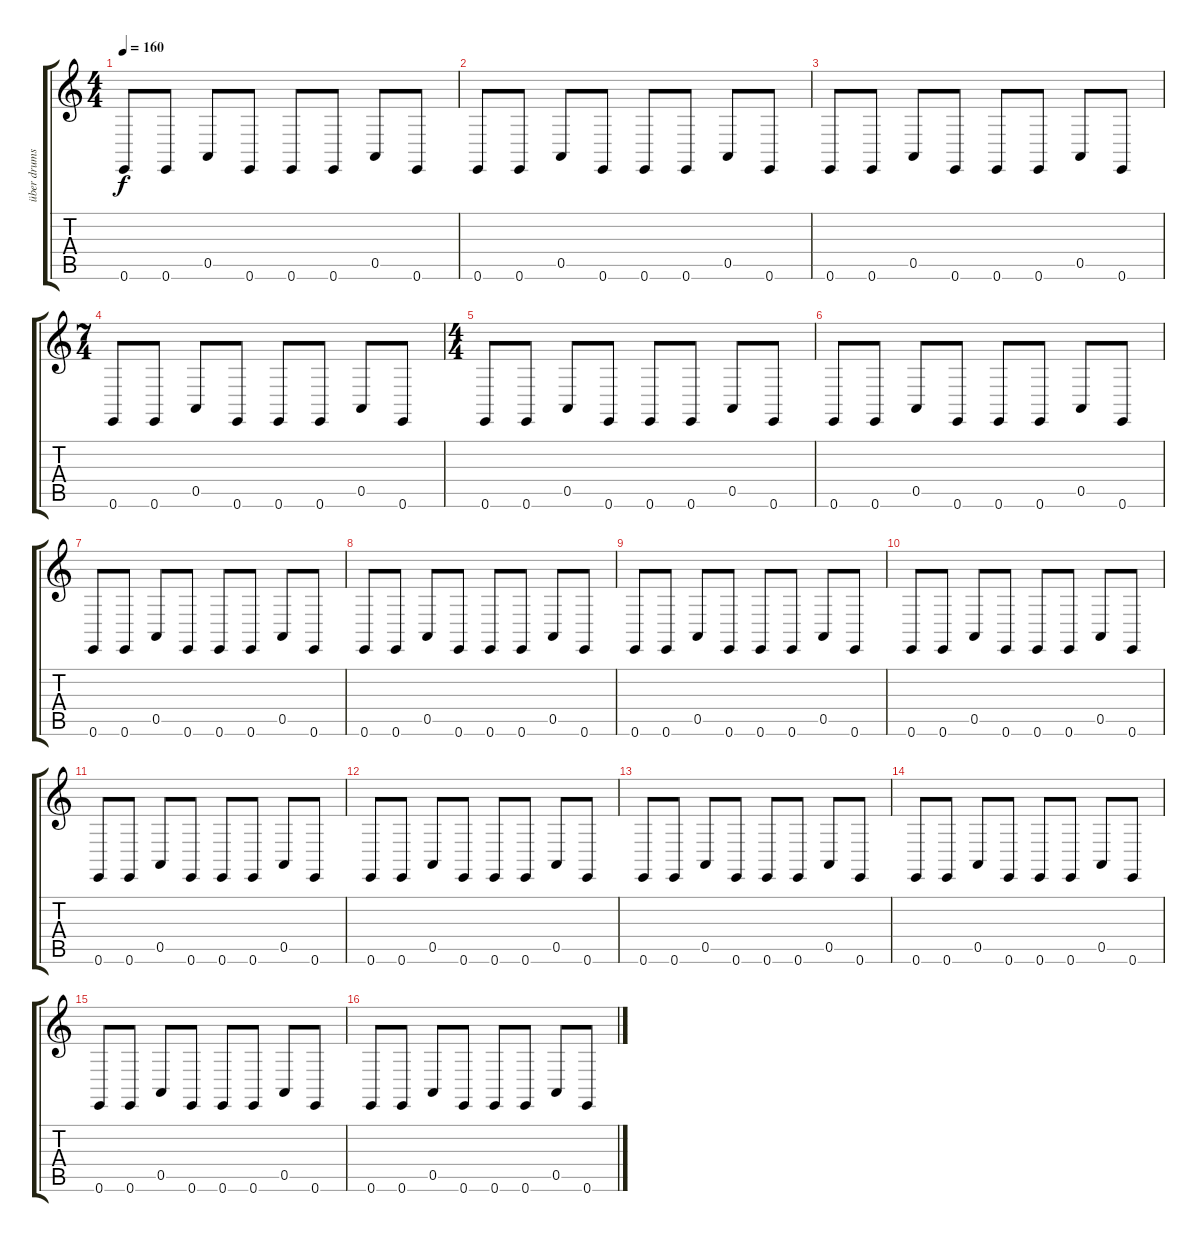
\track ("über drums" "über drums") {instrument synthdrum bank 4}
\staff {score tabs}
\tuning (E4 B3 G3 D3 A2 E2) {hide}
\ts (4 4)
\tempo 160
\clef g2
\ks c
0.6.8{dy f} 0.6.8 0.5.8 0.6.8 0.6.8 0.6.8 0.5.8 0.6.8 |
0.6.8 0.6.8 0.5.8 0.6.8 0.6.8 0.6.8 0.5.8 0.6.8 |
0.6.8 0.6.8 0.5.8 0.6.8 0.6.8 0.6.8 0.5.8 0.6.8 |
\ts (7 4)
0.6.8 0.6.8 0.5.8 0.6.8 0.6.8 0.6.8 0.5.8 0.6.8 |
\ts (4 4)
0.6.8 0.6.8 0.5.8 0.6.8 0.6.8 0.6.8 0.5.8 0.6.8 |
0.6.8 0.6.8 0.5.8 0.6.8 0.6.8 0.6.8 0.5.8 0.6.8 |
0.6.8 0.6.8 0.5.8 0.6.8 0.6.8 0.6.8 0.5.8 0.6.8 |
0.6.8 0.6.8 0.5.8 0.6.8 0.6.8 0.6.8 0.5.8 0.6.8 |
0.6.8 0.6.8 0.5.8 0.6.8 0.6.8 0.6.8 0.5.8 0.6.8 |
0.6.8 0.6.8 0.5.8 0.6.8 0.6.8 0.6.8 0.5.8 0.6.8 |
0.6.8 0.6.8 0.5.8 0.6.8 0.6.8 0.6.8 0.5.8 0.6.8 |
0.6.8 0.6.8 0.5.8 0.6.8 0.6.8 0.6.8 0.5.8 0.6.8 |
0.6.8 0.6.8 0.5.8 0.6.8 0.6.8 0.6.8 0.5.8 0.6.8 |
0.6.8 0.6.8 0.5.8 0.6.8 0.6.8 0.6.8 0.5.8 0.6.8 |
0.6.8 0.6.8 0.5.8 0.6.8 0.6.8 0.6.8 0.5.8 0.6.8 |
0.6.8 0.6.8 0.5.8 0.6.8 0.6.8 0.6.8 0.5.8 0.6.8
